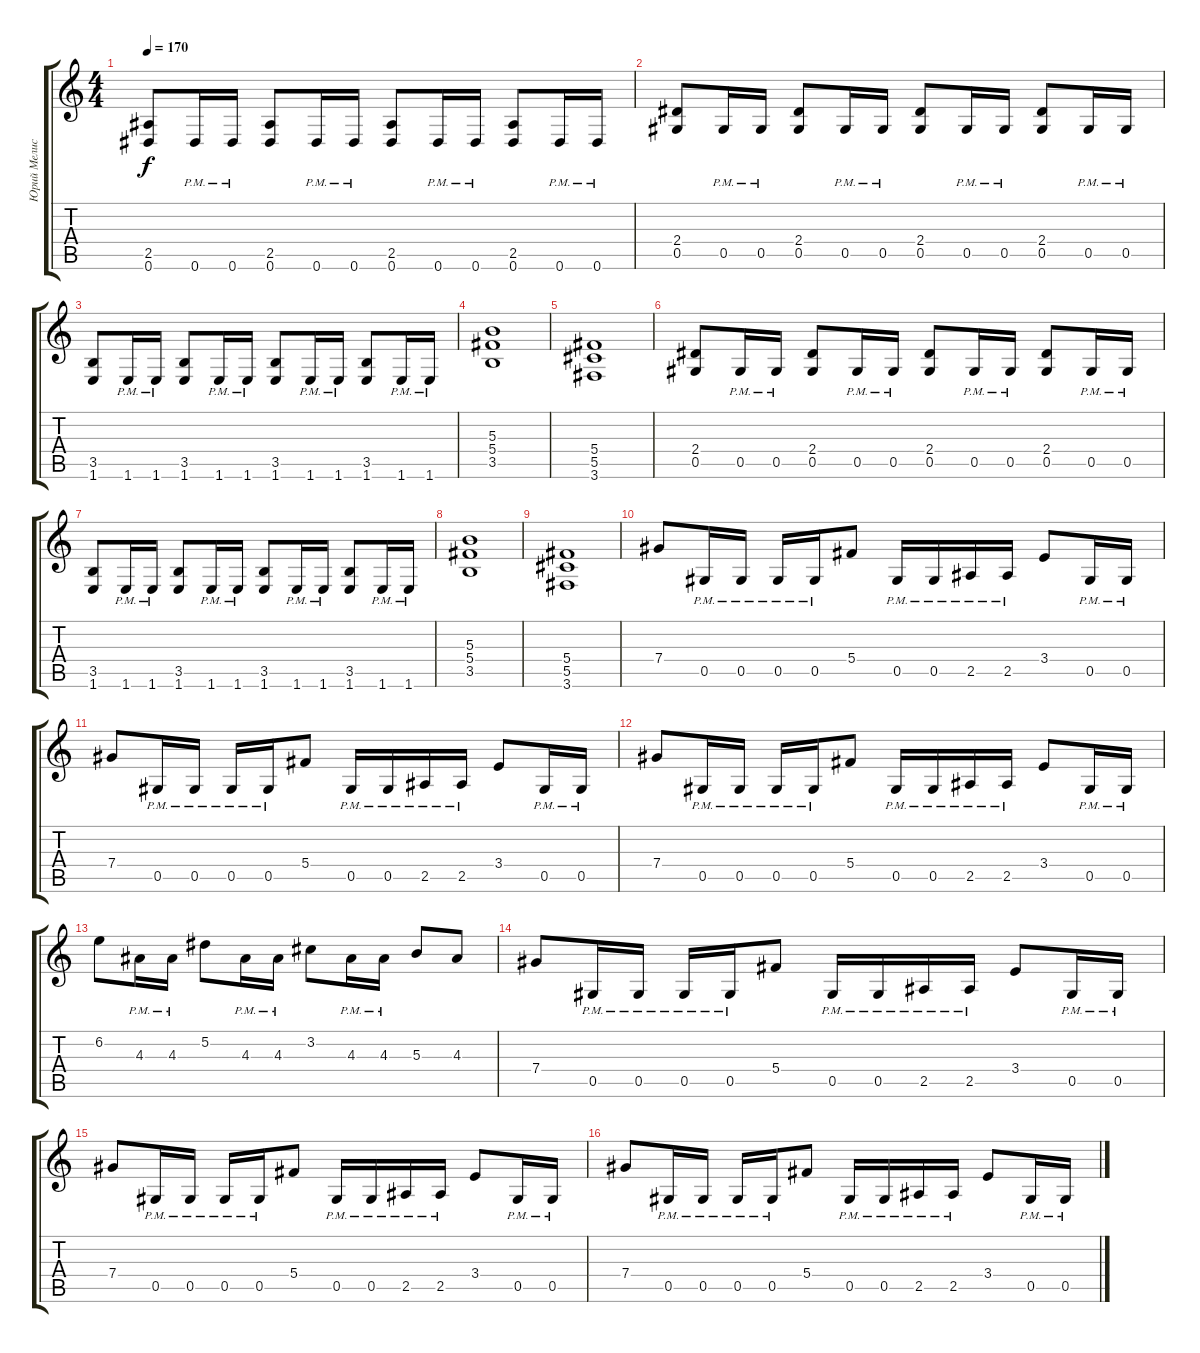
\track ("Юрий Мелисов" "Юрий Мелис") {instrument distortionguitar}
\staff {score tabs}
\tuning (Eb4 Bb3 Gb3 Db3 Ab2 Eb2) {hide}
\ts (4 4)
\tempo 170
\clef g2
\ks c
(2.5 0.6).8{dy f} 0.6{pm}.16 0.6{pm}.16 (2.5 0.6).8 0.6{pm}.16 0.6{pm}.16 (2.5 0.6).8 0.6{pm}.16 0.6{pm}.16 (2.5 0.6).8 0.6{pm}.16 0.6{pm}.16 |
(2.4 0.5).8 0.5{pm}.16 0.5{pm}.16 (2.4 0.5).8 0.5{pm}.16 0.5{pm}.16 (2.4 0.5).8 0.5{pm}.16 0.5{pm}.16 (2.4 0.5).8 0.5{pm}.16 0.5{pm}.16 |
(3.5 1.6).8 1.6{pm}.16 1.6{pm}.16 (3.5 1.6).8 1.6{pm}.16 1.6{pm}.16 (3.5 1.6).8 1.6{pm}.16 1.6{pm}.16 (3.5 1.6).8 1.6{pm}.16 1.6{pm}.16 |
(5.3 5.4 3.5).1 |
(5.4 5.5 3.6).1 |
(2.4 0.5).8 0.5{pm}.16 0.5{pm}.16 (2.4 0.5).8 0.5{pm}.16 0.5{pm}.16 (2.4 0.5).8 0.5{pm}.16 0.5{pm}.16 (2.4 0.5).8 0.5{pm}.16 0.5{pm}.16 |
(3.5 1.6).8 1.6{pm}.16 1.6{pm}.16 (3.5 1.6).8 1.6{pm}.16 1.6{pm}.16 (3.5 1.6).8 1.6{pm}.16 1.6{pm}.16 (3.5 1.6).8 1.6{pm}.16 1.6{pm}.16 |
(5.3 5.4 3.5).1 |
(5.4 5.5 3.6).1 |
7.4.8 0.5{pm}.16 0.5{pm}.16 0.5{pm}.16 0.5{pm}.16 5.4.8 0.5{pm}.16 0.5{pm}.16 2.5{pm}.16 2.5{pm}.16 3.4.8 0.5{pm}.16 0.5{pm}.16 |
7.4.8 0.5{pm}.16 0.5{pm}.16 0.5{pm}.16 0.5{pm}.16 5.4.8 0.5{pm}.16 0.5{pm}.16 2.5{pm}.16 2.5{pm}.16 3.4.8 0.5{pm}.16 0.5{pm}.16 |
7.4.8 0.5{pm}.16 0.5{pm}.16 0.5{pm}.16 0.5{pm}.16 5.4.8 0.5{pm}.16 0.5{pm}.16 2.5{pm}.16 2.5{pm}.16 3.4.8 0.5{pm}.16 0.5{pm}.16 |
6.2.8 4.3{pm}.16 4.3{pm}.16 5.2.8 4.3{pm}.16 4.3{pm}.16 3.2.8 4.3{pm}.16 4.3{pm}.16 5.3.8 4.3.8 |
7.4.8 0.5{pm}.16 0.5{pm}.16 0.5{pm}.16 0.5{pm}.16 5.4.8 0.5{pm}.16 0.5{pm}.16 2.5{pm}.16 2.5{pm}.16 3.4.8 0.5{pm}.16 0.5{pm}.16 |
7.4.8 0.5{pm}.16 0.5{pm}.16 0.5{pm}.16 0.5{pm}.16 5.4.8 0.5{pm}.16 0.5{pm}.16 2.5{pm}.16 2.5{pm}.16 3.4.8 0.5{pm}.16 0.5{pm}.16 |
7.4.8 0.5{pm}.16 0.5{pm}.16 0.5{pm}.16 0.5{pm}.16 5.4.8 0.5{pm}.16 0.5{pm}.16 2.5{pm}.16 2.5{pm}.16 3.4.8 0.5{pm}.16 0.5{pm}.16
